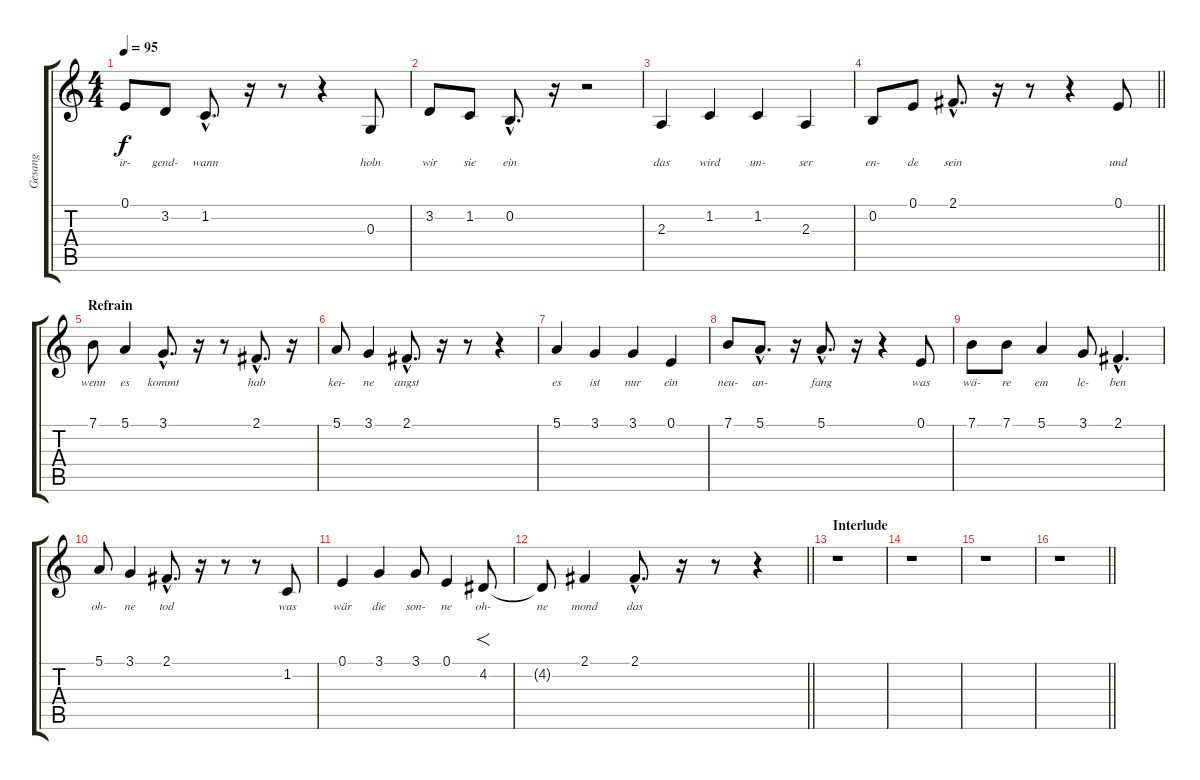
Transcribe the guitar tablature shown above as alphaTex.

\track ("Gesang" "Gesang") {instrument celesta}
\staff {score tabs}
\tuning (E4 B3 G3 D3 A2 E2) {hide}
\ts (4 4)
\tempo 95
\clef g2
\ks c
0.1.8{lyrics (0 "ir-") lyrics (1 "") lyrics (2 "") lyrics (3 "") lyrics (4 "") dy f} 3.2.8{lyrics (0 "gend-") lyrics (1 "") lyrics (2 "") lyrics (3 "") lyrics (4 "")} 1.2{hac}.8{d lyrics (0 "wann") lyrics (1 "") lyrics (2 "") lyrics (3 "") lyrics (4 "")} r.16 r.8 r.4 0.3.8{lyrics (0 "holn") lyrics (1 "") lyrics (2 "") lyrics (3 "") lyrics (4 "")} |
3.2.8{lyrics (0 "wir") lyrics (1 "") lyrics (2 "") lyrics (3 "") lyrics (4 "")} 1.2.8{lyrics (0 "sie") lyrics (1 "") lyrics (2 "") lyrics (3 "") lyrics (4 "")} 0.2{hac}.8{d lyrics (0 "ein") lyrics (1 "") lyrics (2 "") lyrics (3 "") lyrics (4 "")} r.16 r.2 |
2.3.4{lyrics (0 "das") lyrics (1 "") lyrics (2 "") lyrics (3 "") lyrics (4 "")} 1.2.4{lyrics (0 "wird") lyrics (1 "") lyrics (2 "") lyrics (3 "") lyrics (4 "")} 1.2.4{lyrics (0 "un-") lyrics (1 "") lyrics (2 "") lyrics (3 "") lyrics (4 "")} 2.3.4{lyrics (0 "ser") lyrics (1 "") lyrics (2 "") lyrics (3 "") lyrics (4 "")} |
\barLineRight lightlight
0.2.8{lyrics (0 "en-") lyrics (1 "") lyrics (2 "") lyrics (3 "") lyrics (4 "")} 0.1.8{lyrics (0 "de") lyrics (1 "") lyrics (2 "") lyrics (3 "") lyrics (4 "")} 2.1{hac}.8{d lyrics (0 "sein") lyrics (1 "") lyrics (2 "") lyrics (3 "") lyrics (4 "")} r.16 r.8 r.4 0.1.8{lyrics (0 "und") lyrics (1 "") lyrics (2 "") lyrics (3 "") lyrics (4 "")} |
\section ("" "Refrain")
7.1.8{lyrics (0 "wenn") lyrics (1 "") lyrics (2 "") lyrics (3 "") lyrics (4 "")} 5.1.4{lyrics (0 "es") lyrics (1 "") lyrics (2 "") lyrics (3 "") lyrics (4 "")} 3.1{hac}.8{d lyrics (0 "kommt") lyrics (1 "") lyrics (2 "") lyrics (3 "") lyrics (4 "")} r.16 r.8 2.1{hac}.8{d lyrics (0 "hab") lyrics (1 "") lyrics (2 "") lyrics (3 "") lyrics (4 "")} r.16 |
5.1.8{lyrics (0 "kei-") lyrics (1 "") lyrics (2 "") lyrics (3 "") lyrics (4 "")} 3.1.4{lyrics (0 "ne") lyrics (1 "") lyrics (2 "") lyrics (3 "") lyrics (4 "")} 2.1{hac}.8{d lyrics (0 "angst") lyrics (1 "") lyrics (2 "") lyrics (3 "") lyrics (4 "")} r.16 r.8 r.4 |
5.1.4{lyrics (0 "es") lyrics (1 "") lyrics (2 "") lyrics (3 "") lyrics (4 "")} 3.1.4{lyrics (0 "ist") lyrics (1 "") lyrics (2 "") lyrics (3 "") lyrics (4 "")} 3.1.4{lyrics (0 "nur") lyrics (1 "") lyrics (2 "") lyrics (3 "") lyrics (4 "")} 0.1.4{lyrics (0 "ein") lyrics (1 "") lyrics (2 "") lyrics (3 "") lyrics (4 "")} |
7.1.8{lyrics (0 "neu-") lyrics (1 "") lyrics (2 "") lyrics (3 "") lyrics (4 "")} 5.1{hac}.8{d lyrics (0 "an-") lyrics (1 "") lyrics (2 "") lyrics (3 "") lyrics (4 "")} r.16 5.1{hac}.8{d lyrics (0 "fang") lyrics (1 "") lyrics (2 "") lyrics (3 "") lyrics (4 "")} r.16 r.4 0.1.8{lyrics (0 "was") lyrics (1 "") lyrics (2 "") lyrics (3 "") lyrics (4 "")} |
7.1.8{lyrics (0 "wä-") lyrics (1 "") lyrics (2 "") lyrics (3 "") lyrics (4 "")} 7.1.8{lyrics (0 "re") lyrics (1 "") lyrics (2 "") lyrics (3 "") lyrics (4 "")} 5.1.4{lyrics (0 "ein") lyrics (1 "") lyrics (2 "") lyrics (3 "") lyrics (4 "")} 3.1.8{lyrics (0 "le-") lyrics (1 "") lyrics (2 "") lyrics (3 "") lyrics (4 "")} 2.1{hac}.4{d lyrics (0 "ben") lyrics (1 "") lyrics (2 "") lyrics (3 "") lyrics (4 "")} |
5.1.8{lyrics (0 "oh-") lyrics (1 "") lyrics (2 "") lyrics (3 "") lyrics (4 "")} 3.1.4{lyrics (0 "ne") lyrics (1 "") lyrics (2 "") lyrics (3 "") lyrics (4 "")} 2.1{hac}.8{d lyrics (0 "tod") lyrics (1 "") lyrics (2 "") lyrics (3 "") lyrics (4 "")} r.16 r.8 r.8 1.2.8{lyrics (0 "was") lyrics (1 "") lyrics (2 "") lyrics (3 "") lyrics (4 "")} |
0.1.4{lyrics (0 "wär") lyrics (1 "") lyrics (2 "") lyrics (3 "") lyrics (4 "")} 3.1.4{lyrics (0 "die") lyrics (1 "") lyrics (2 "") lyrics (3 "") lyrics (4 "")} 3.1.8{lyrics (0 "son-") lyrics (1 "") lyrics (2 "") lyrics (3 "") lyrics (4 "")} 0.1.4{lyrics (0 "ne") lyrics (1 "") lyrics (2 "") lyrics (3 "") lyrics (4 "")} 4.2.8{f lyrics (0 "oh-") lyrics (1 "") lyrics (2 "") lyrics (3 "") lyrics (4 "")} |
\barLineRight lightlight
4.2{t}.8{lyrics (0 "ne") lyrics (1 "") lyrics (2 "") lyrics (3 "") lyrics (4 "")} 2.1.4{lyrics (0 "mond") lyrics (1 "") lyrics (2 "") lyrics (3 "") lyrics (4 "")} 2.1{hac}.8{d lyrics (0 "das") lyrics (1 "") lyrics (2 "") lyrics (3 "") lyrics (4 "")} r.16 r.8 r.4 |
\section ("" "Interlude")
r.1 |
r.1 |
r.1 |
\barLineRight lightlight
r.1
